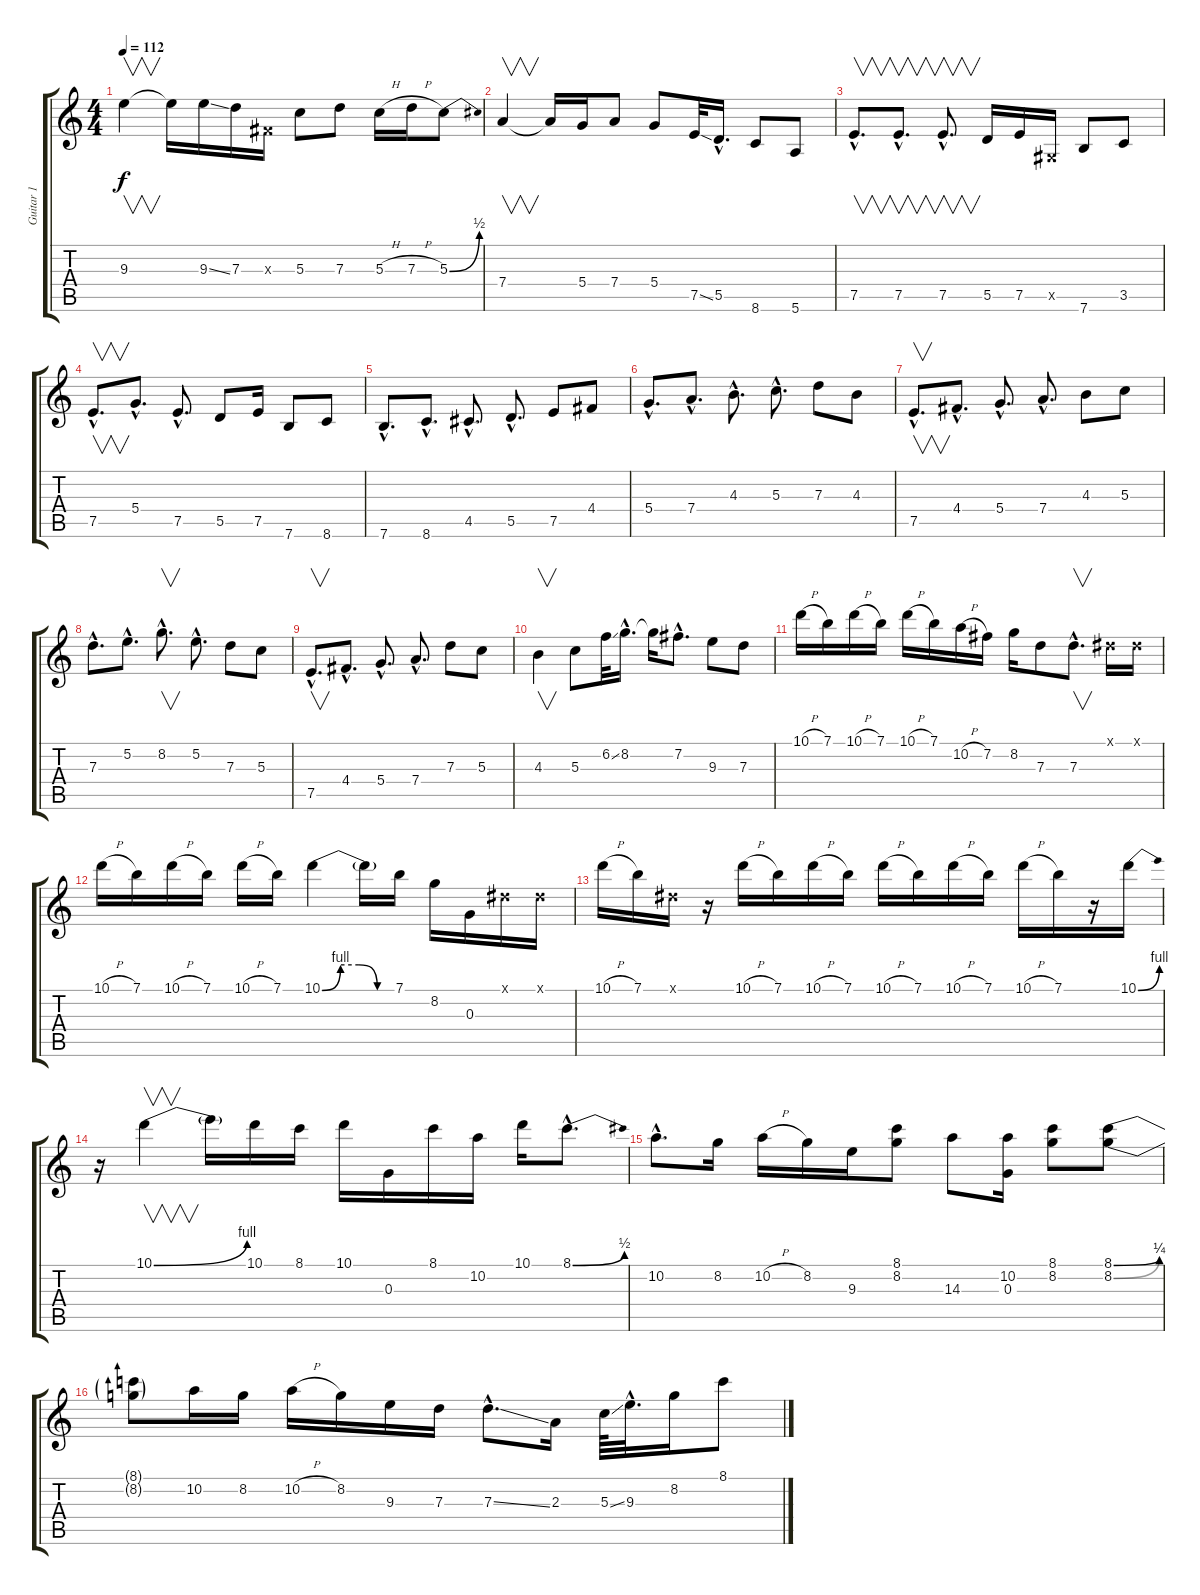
\track ("Guitar 1" "Guitar 1") {instrument electricguitarclean}
\staff {score tabs}
\tuning (E4 B3 G3 D3 A2 E2) {hide}
\ts (4 4)
\tempo 112
\clef g2
\ks c
9.3.4{v dy f} 9.3{t}.16 9.3{ss}.16 7.3.16 -1.3{x}.16 5.3.8 7.3.8 5.3{h}.16 7.3{h}.16 5.3{be (bend 0 0 60 2)}.8 |
7.4.4{v} 7.4{t}.16 5.4.16 7.4.8 5.4.8 7.5{ss}.32 5.5{hac}.16{d} 8.6.8 5.6.8 |
7.5{hac}.8{v d} 7.5{hac}.8{v d} 7.5{hac}.8{v d} 5.5.16 7.5.16 -1.5{x}.16 7.6.8 3.5.8 |
7.5{hac}.8{v d} 5.4{hac}.8{d} 7.5{hac}.8{d} 5.5.8 7.5.16 7.6.8 8.6.8 |
7.6{hac}.8{d} 8.6{hac}.8{d} 4.5{hac}.8{d} 5.5{hac}.8{d} 7.5.8 4.4.8 |
5.4{hac}.8{d} 7.4{hac}.8{d} 4.3{hac}.8{d} 5.3{hac}.8{d} 7.3.8 4.3.8 |
7.5{hac}.8{v d} 4.4{hac}.8{d} 5.4{hac}.8{d} 7.4{hac}.8{d} 4.3.8 5.3.8 |
7.3{hac}.8{d} 5.2{hac}.8{d} 8.2{hac}.8{v d} 5.2{hac}.8{d} 7.3.8 5.3.8 |
7.5{hac}.8{v d} 4.4{hac}.8{d} 5.4{hac}.8{d} 7.4{hac}.8{d} 7.3.8 5.3.8 |
4.3.4{v} 5.3.8 6.2{ss}.32 8.2{hac}.16{d} 8.2{t}.16 7.2{hac}.8{d} 9.3.8 7.3.8 |
10.1{h}.16 7.1.16 10.1{h}.16 7.1.16 10.1{h}.16 7.1.16 10.2{h}.16 7.2.16 8.2.16 7.3.8 7.3{hac}.8{v d} -1.1{x}.16 -1.1{x}.16 |
10.1{h}.16 7.1.16 10.1{h}.16 7.1.16 10.1{h}.16 7.1.16 10.1{be (custom 0 0 15 4 30 4 45 0 60 0)}.4 10.1{t}.16 7.1.16 8.2.16 0.3.16 -1.1{x}.16 -1.1{x}.16 |
10.1{h}.16 7.1.16 -1.1{x}.16 r.16 10.1{h}.16 7.1.16 10.1{h}.16 7.1.16 10.1{h}.16 7.1.16 10.1{h}.16 7.1.16 10.1{h}.16 7.1.16 r.16 10.1{be (bend 0 0 60 4)}.16 |
r.16 10.1{be (bend 0 0 60 4)}.4{v} 10.1{t}.16 10.1.16 8.1.16 10.1.16 0.3.16 8.1.16 10.2.16 10.1.16 8.1{be (bend 0 0 60 2) hac}.8{d} |
10.2{hac}.8{d} 8.2.16 10.2{h}.16 8.2.16 9.3.16 (8.1 8.2).8 14.3.8 (10.2 0.3).16 (8.1 8.2).8 (8.1{be (bend 0 0 60 1)} 8.2{be (bend 0 0 60 1)}).8 |
(8.1{t} 8.2{t}).8 10.2.16 8.2.16 10.2{h}.16 8.2.16 9.3.16 7.3.16 7.3{ss hac}.8{d} 2.3.16 5.3{ss}.64 9.3{hac}.32{d} 8.2.16 8.1.8
